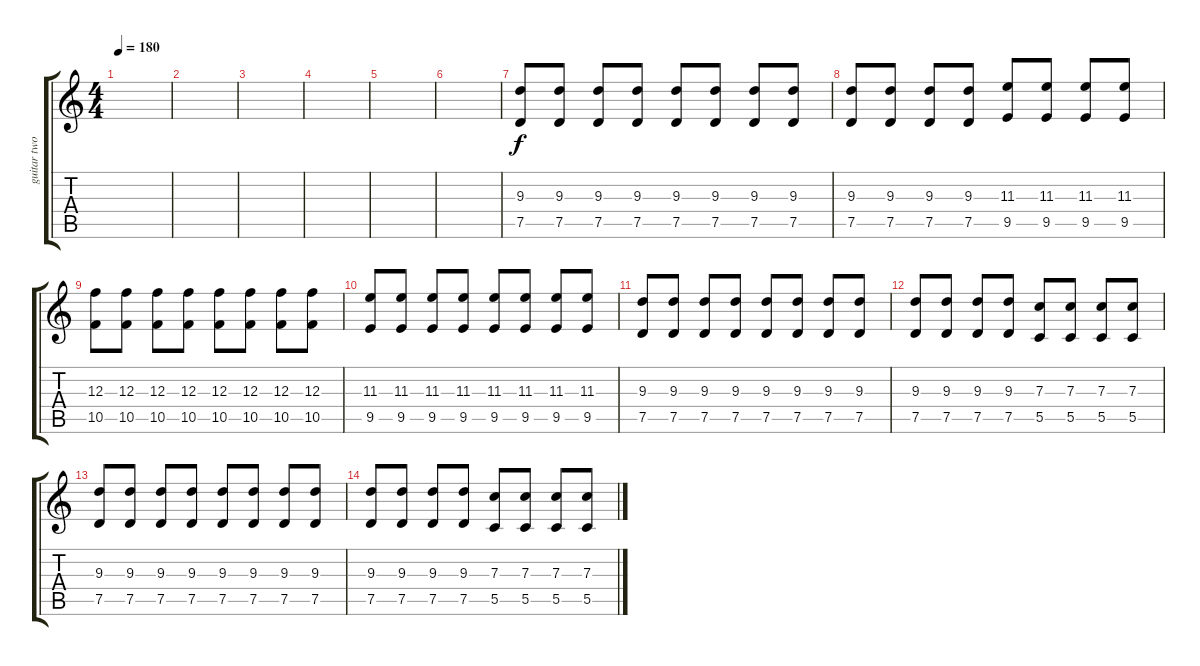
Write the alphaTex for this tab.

\track ("guitar two double" "guitar two") {instrument overdrivenguitar}
\staff {score tabs}
\tuning (D4 A3 F3 C3 G2 C2) {hide}
\ts (4 4)
\tempo 180
\clef g2
\ks c
|
|
|
|
|
|
(9.3 7.5).8 (9.3 7.5).8 (9.3 7.5).8 (9.3 7.5).8 (9.3 7.5).8 (9.3 7.5).8 (9.3 7.5).8 (9.3 7.5).8 |
(9.3 7.5).8 (9.3 7.5).8 (9.3 7.5).8 (9.3 7.5).8 (11.3 9.5).8 (11.3 9.5).8 (11.3 9.5).8 (11.3 9.5).8 |
(12.3 10.5).8 (12.3 10.5).8 (12.3 10.5).8 (12.3 10.5).8 (12.3 10.5).8 (12.3 10.5).8 (12.3 10.5).8 (12.3 10.5).8 |
(11.3 9.5).8 (11.3 9.5).8 (11.3 9.5).8 (11.3 9.5).8 (11.3 9.5).8 (11.3 9.5).8 (11.3 9.5).8 (11.3 9.5).8 |
(9.3 7.5).8 (9.3 7.5).8 (9.3 7.5).8 (9.3 7.5).8 (9.3 7.5).8 (9.3 7.5).8 (9.3 7.5).8 (9.3 7.5).8 |
(9.3 7.5).8 (9.3 7.5).8 (9.3 7.5).8 (9.3 7.5).8 (7.3 5.5).8 (7.3 5.5).8 (7.3 5.5).8 (7.3 5.5).8 |
(9.3 7.5).8 (9.3 7.5).8 (9.3 7.5).8 (9.3 7.5).8 (9.3 7.5).8 (9.3 7.5).8 (9.3 7.5).8 (9.3 7.5).8 |
(9.3 7.5).8 (9.3 7.5).8 (9.3 7.5).8 (9.3 7.5).8 (7.3 5.5).8 (7.3 5.5).8 (7.3 5.5).8 (7.3 5.5).8
